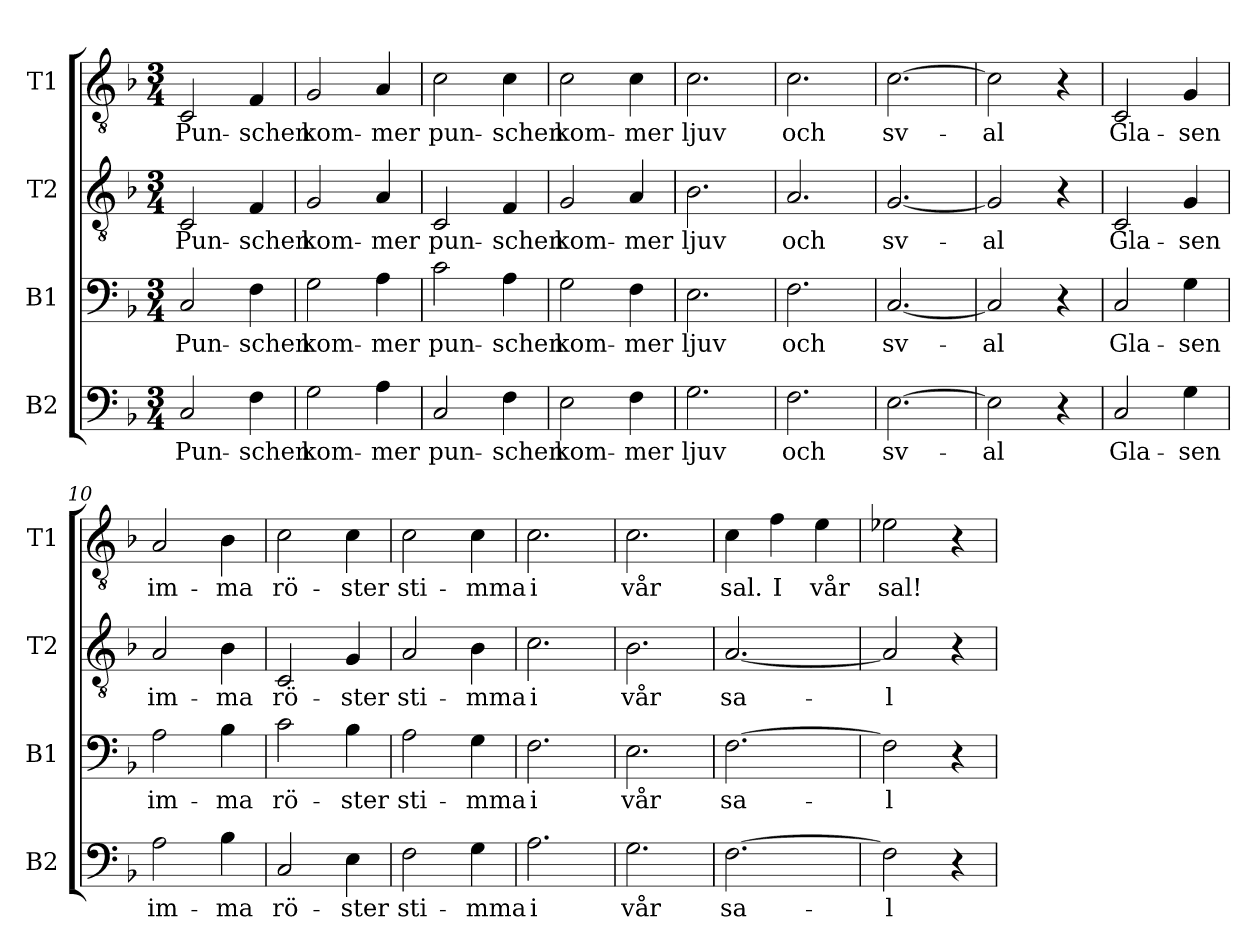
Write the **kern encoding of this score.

**kern	**text	**kern	**text	**kern	**text	**kern	**text
*part4	*part4	*part3	*part3	*part2	*part2	*part1	*part1
*staff4	*staff4	*staff3	*staff3	*staff2	*staff2	*staff1	*staff1
*I"B2	*	*I"B1	*	*I"T2	*	*I"T1	*
*I'B2	*	*I'B1	*	*I'T2	*	*I'T1	*
*clefF4	*	*clefF4	*	*clefGv2	*	*clefGv2	*
*k[b-]	*	*k[b-]	*	*k[b-]	*	*k[b-]	*
*M3/4	*	*M3/4	*	*M3/4	*	*M3/4	*
*MM110	*	*MM110	*	*MM110	*	*MM110	*
=1	=1	=1	=1	=1	=1	=1	=1
!	!LO:LY:b	!	!LO:LY:b	!	!LO:LY:b	!	!LO:LY:b
2C/	Pun-	2C/	Pun-	2C/	Pun-	2C/	Pun-
!	!LO:LY:b	!	!LO:LY:b	!	!LO:LY:b	!	!LO:LY:b
4F\	-schen	4F\	-schen	4F/	-schen	4F/	-schen
=2	=2	=2	=2	=2	=2	=2	=2
!	!LO:LY:b	!	!LO:LY:b	!	!LO:LY:b	!	!LO:LY:b
2G\	kom-	2G\	kom-	2G/	kom-	2G/	kom-
!	!LO:LY:b	!	!LO:LY:b	!	!LO:LY:b	!	!LO:LY:b
4A\	-mer	4A\	-mer	4A/	-mer	4A/	-mer
=3	=3	=3	=3	=3	=3	=3	=3
!	!LO:LY:b	!	!LO:LY:b	!	!LO:LY:b	!	!LO:LY:b
2C/	pun-	2c\	pun-	2C/	pun-	2c\	pun-
!	!LO:LY:b	!	!LO:LY:b	!	!LO:LY:b	!	!LO:LY:b
4F\	-schen	4A\	-schen	4F/	-schen	4c\	-schen
=4	=4	=4	=4	=4	=4	=4	=4
!	!LO:LY:b	!	!LO:LY:b	!	!LO:LY:b	!	!LO:LY:b
2E\	kom-	2G\	kom-	2G/	kom-	2c\	kom-
!	!LO:LY:b	!	!LO:LY:b	!	!LO:LY:b	!	!LO:LY:b
4F\	-mer	4F\	-mer	4A/	-mer	4c\	-mer
=5	=5	=5	=5	=5	=5	=5	=5
!	!LO:LY:b	!	!LO:LY:b	!	!LO:LY:b	!	!LO:LY:b
2.G\	ljuv	2.E\	ljuv	2.B-\	ljuv	2.c\	ljuv
=6	=6	=6	=6	=6	=6	=6	=6
!	!LO:LY:b	!	!LO:LY:b	!	!LO:LY:b	!	!LO:LY:b
2.F\	och	2.F\	och	2.A/	och	2.c\	och
=7	=7	=7	=7	=7	=7	=7	=7
!	!LO:LY:b	!	!LO:LY:b	!	!LO:LY:b	!	!LO:LY:b
[2.E\	sv-	[2.C/	sv-	[2.G/	sv-	[2.c\	sv-
=8	=8	=8	=8	=8	=8	=8	=8
!	!LO:LY:b	!	!LO:LY:b	!	!LO:LY:b	!	!LO:LY:b
2E\]	-al	2C/]	-al	2G/]	-al	2c\]	-al
4r	.	4r	.	4r	.	4r	.
=9	=9	=9	=9	=9	=9	=9	=9
!	!LO:LY:b	!	!LO:LY:b	!	!LO:LY:b	!	!LO:LY:b
2C/	Gla-	2C/	Gla-	2C/	Gla-	2C/	Gla-
!	!LO:LY:b	!	!LO:LY:b	!	!LO:LY:b	!	!LO:LY:b
4G\	-sen	4G\	-sen	4G/	-sen	4G/	-sen
=10	=10	=10	=10	=10	=10	=10	=10
!	!LO:LY:b	!	!LO:LY:b	!	!LO:LY:b	!	!LO:LY:b
2A\	im-	2A\	im-	2A/	im-	2A/	im-
!	!LO:LY:b	!	!LO:LY:b	!	!LO:LY:b	!	!LO:LY:b
4B-\	-ma	4B-\	-ma	4B-\	-ma	4B-\	-ma
!!LO:LB:g=z
=11	=11	=11	=11	=11	=11	=11	=11
!	!LO:LY:b	!	!LO:LY:b	!	!LO:LY:b	!	!LO:LY:b
2C/	rö-	2c\	rö-	2C/	rö-	2c\	rö-
!	!LO:LY:b	!	!LO:LY:b	!	!LO:LY:b	!	!LO:LY:b
4E\	-ster	4B-\	-ster	4G/	-ster	4c\	-ster
=12	=12	=12	=12	=12	=12	=12	=12
!	!LO:LY:b	!	!LO:LY:b	!	!LO:LY:b	!	!LO:LY:b
2F\	sti-	2A\	sti-	2A/	sti-	2c\	sti-
!	!LO:LY:b	!	!LO:LY:b	!	!LO:LY:b	!	!LO:LY:b
4G\	-mma	4G\	-mma	4B-\	-mma	4c\	-mma
=13	=13	=13	=13	=13	=13	=13	=13
!	!LO:LY:b	!	!LO:LY:b	!	!LO:LY:b	!	!LO:LY:b
2.A\	i	2.F\	i	2.c\	i	2.c\	i
=14	=14	=14	=14	=14	=14	=14	=14
!	!LO:LY:b	!	!LO:LY:b	!	!LO:LY:b	!	!LO:LY:b
2.G\	vår	2.E\	vår	2.B-\	vår	2.c\	vår
=15	=15	=15	=15	=15	=15	=15	=15
!	!LO:LY:b	!	!LO:LY:b	!	!LO:LY:b	!	!LO:LY:b
[2.F\	sa-	[2.F\	sa-	[2.A/	sa-	4c\	sal.
!	!	!	!	!	!	!	!LO:LY:b
.	.	.	.	.	.	4f\	I
!	!	!	!	!	!	!	!LO:LY:b
.	.	.	.	.	.	4e\	vår
=16	=16	=16	=16	=16	=16	=16	=16
!	!LO:LY:b	!	!LO:LY:b	!	!LO:LY:b	!	!LO:LY:b
2F\]	-l	2F\]	-l	2A/]	-l	2e-X\	sal!
4r	.	4r	.	4r	.	4r	.
=	=	=	=	=	=	=	=
*-	*-	*-	*-	*-	*-	*-	*-
